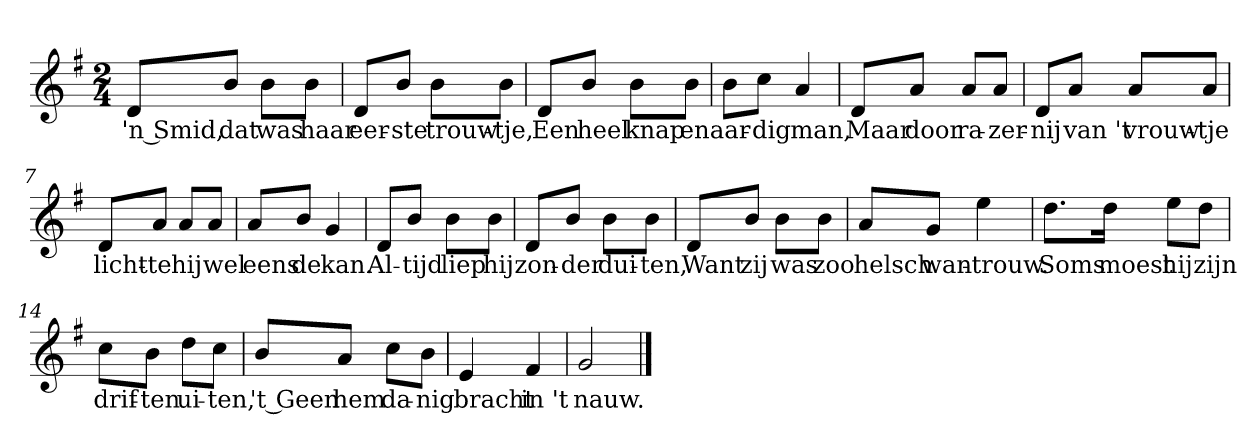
**kern	**text
*part1	*part1
*staff1	*staff1
*clefG2	*
*k[f#]	*
*G:	*
*M2/4	*
*MM120	*
=1	=1
8d/L	'n Smid,
8b/J	dat
8b\L	was
8b\J	haar
=2	=2
8d/L	eer-
8b/J	-ste
8b\L	trouw-
8b\J	-tje,
=3	=3
8d/L	Een
8b/J	heel
8b\L	knap
8b\J	en
=4	=4
8b\L	aar-
8cc\J	-dig
4a	man,
=5	=5
8d/L	Maar
8a/J	door
8a/L	ra-
8a/J	-zer-
=6	=6
8d/L	-nij
8a/J	van 't
8a/L	vrouw-
8a/J	-tje
=7	=7
8d/L	licht-
8a/J	-te
8a/L	hij
8a/J	wel
=8	=8
8a/L	eens
8b/J	de
4g	kan.
=9	=9
8d/L	Al-
8b/J	-tijd
8b\L	liep
8b\J	hij
=10	=10
8d/L	zon-
8b/J	-der
8b\L	dui-
8b\J	-ten,
=11	=11
8d/L	Want
8b/J	zij
8b\L	was
8b\J	zoo
=12	=12
8a/L	helsch
8g/J	wan-
4ee	-trouw.
=13	=13
8.dd\L	Soms
16dd\Jk	moest
8ee\L	hij
8dd\J	zijn
=14	=14
8cc\L	drif-
8b\J	-ten
8dd\L	ui-
8cc\J	-ten,
=15	=15
8b/L	't Geen
8a/J	hem
8cc\L	da-
8b\J	-nig
=16	=16
4e	bracht
4f#	in 't
=17	=17
2g	nauw.
==	==
*-	*-
